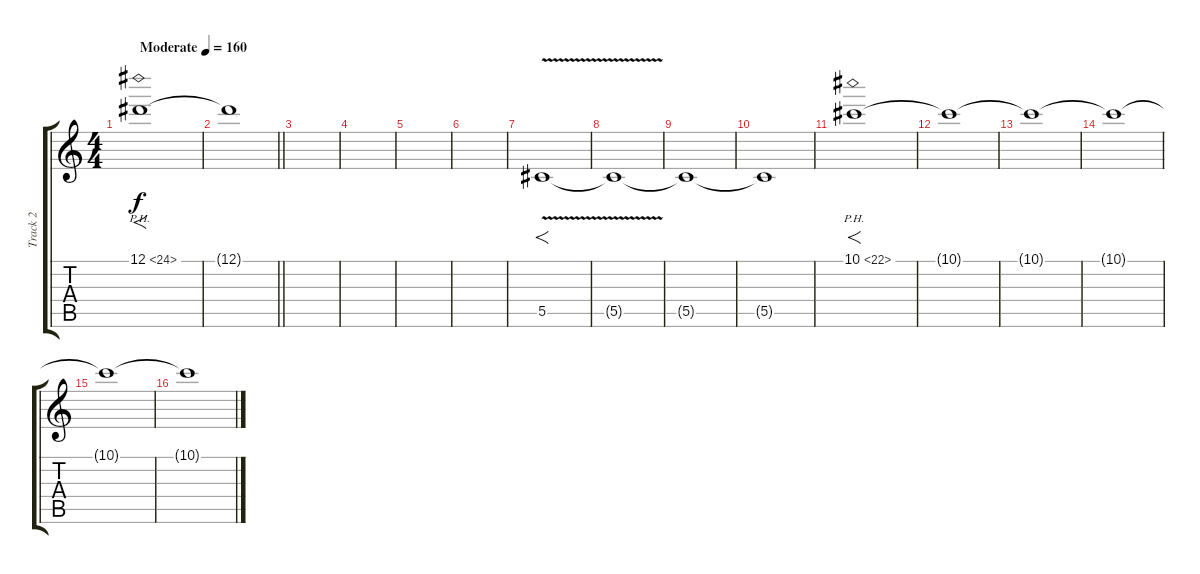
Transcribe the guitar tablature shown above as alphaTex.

\track ("Track 2" "Track 2") {instrument distortionguitar}
\staff {score tabs}
\tuning (Eb4 Bb3 Gb3 Db3 Ab2 Db2) {hide}
\ts (4 4)
\tempo (160 "Moderate")
\clef g2
\ks c
12.1{ph 12}.1{f dy f instrument distortionguitar} |
\barLineRight lightlight
12.1{t}.1 |
|
|
|
|
5.5{v}.1{f} |
5.5{t}.1 |
5.5{t}.1 |
5.5{t}.1 |
10.1{ph 12}.1{f} |
10.1{t}.1 |
10.1{t}.1 |
10.1{t}.1 |
10.1{t}.1 |
10.1{t}.1
